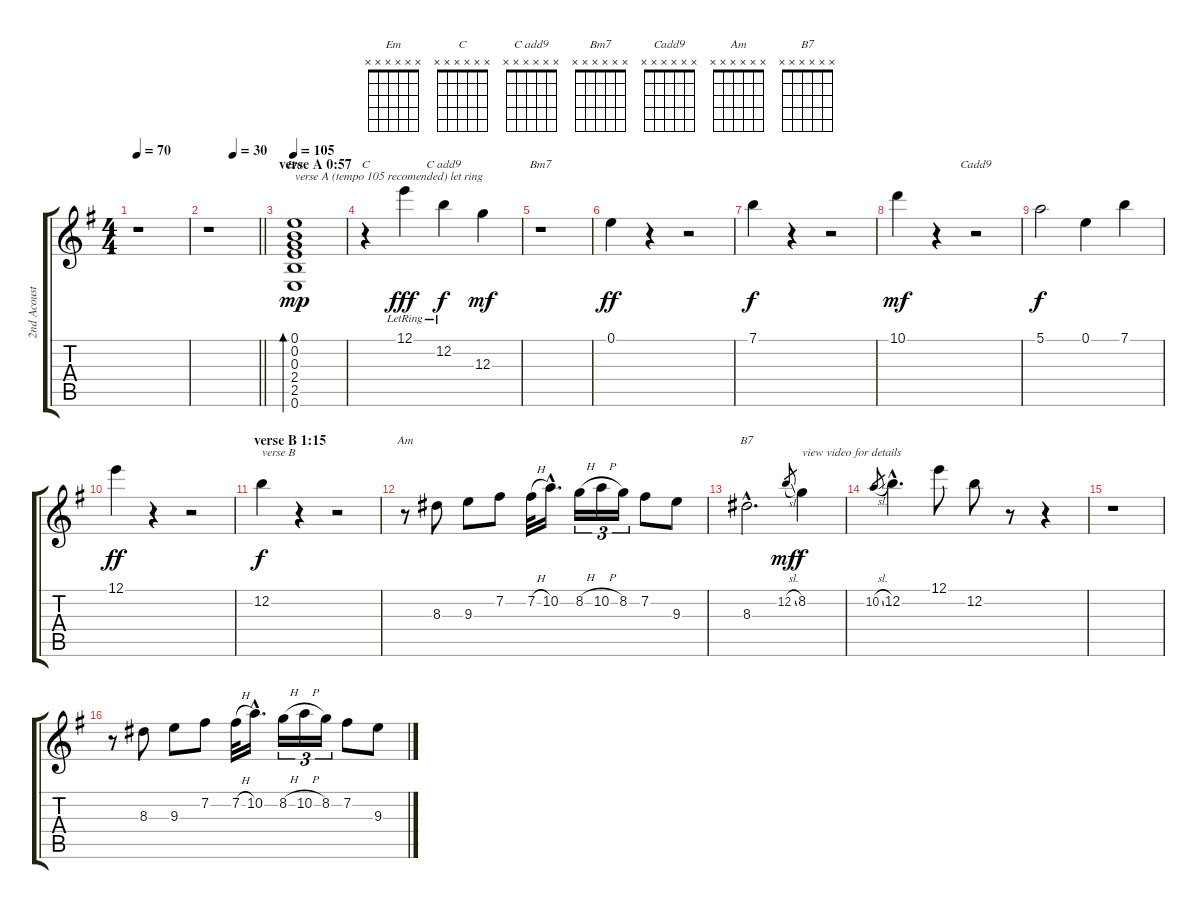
\track ("2nd Acoustic Guitar (Originally Classica" "2nd Acoust") {instrument acousticguitarsteel}
\staff {score tabs}
\tuning (E4 B3 G3 D3 A2 E2) {hide}
\chord ("Em" x x x x x x)
\chord ("C" x x x x x x)
\chord ("C add9" x x x x x x)
\chord ("Bm7" x x x x x x)
\chord ("Cadd9" x x x x x x)
\chord ("Am" x x x x x x)
\chord ("B7" x x x x x x)
\ts (4 4)
\tempo 70
\clef g2
\ks g
r.1{dy mp} |
\tempo (30 0.5)
\barLineRight lightlight
r.1 |
\section ("" "verse A 0:57")
\tempo 105
(0.1 0.2 0.3 2.4 2.5 0.6).1{bd 120 ch "Em" txt "verse A (tempo 105 recomended) let ring"} |
r.4{ch "C"} 12.1{lr}.4{dy fff} 12.2{lr}.4{ch "C add9" dy f} 12.3.4{dy mf} |
r.1{ch "Bm7"} |
0.1.4{dy ff} r.4 r.2 |
7.1.4{dy f} r.4 r.2 |
10.1.4{dy mf} r.4 r.2{ch "Cadd9"} |
5.1.2{dy f} 0.1.4 7.1.4 |
12.1.4{dy ff} r.4 r.2 |
\section ("" "verse B 1:15")
12.2.4{txt "verse B" dy f} r.4 r.2 |
r.8{ch "Am"} 8.3.8 9.3.8 7.2.8 7.2{h}.32 10.2{hac}.16{d} 8.2{h}.16{tu (3 2)} 10.2{h}.16{tu (3 2)} 8.2.16{tu (3 2)} 7.2.8 9.3.8 |
8.3{hac}.2{d ch "B7"} 12.2{sl}.8{gr dy mf} 8.2.4{txt "view video for details" dy f} |
10.2{sl}.8{gr} 12.2{hac}.4{d} 12.1.8 12.2.8 r.8 r.4 |
r.1 |
r.8 8.3.8 9.3.8 7.2.8 7.2{h}.32 10.2{hac}.16{d} 8.2{h}.16{tu (3 2)} 10.2{h}.16{tu (3 2)} 8.2.16{tu (3 2)} 7.2.8 9.3.8
